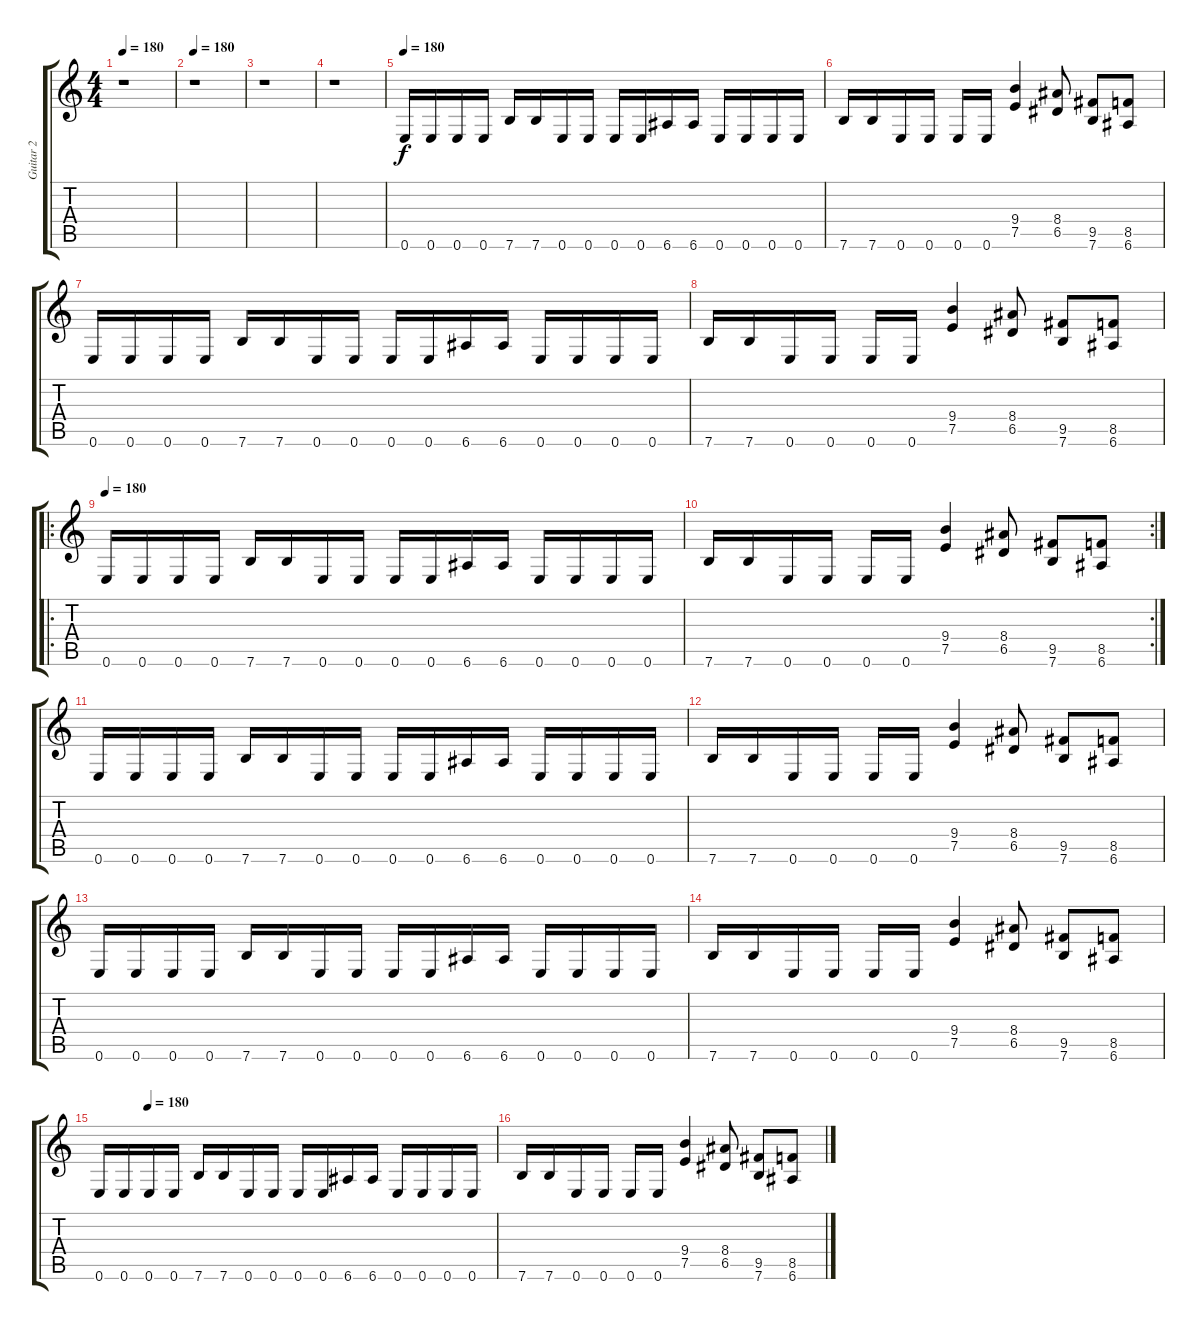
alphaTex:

\track ("Guitar 2" "Guitar 2") {instrument overdrivenguitar}
\staff {score tabs}
\tuning (E4 B3 G3 D3 A2 E2) {hide}
\ts (4 4)
\tempo 180
\clef g2
\ks c
r.1{dy f} |
\tempo 180
r.1 |
r.1 |
r.1 |
\tempo 180
0.6.16{instrument distortionguitar} 0.6.16 0.6.16 0.6.16 7.6.16 7.6.16 0.6.16 0.6.16 0.6.16 0.6.16 6.6.16 6.6.16 0.6.16 0.6.16 0.6.16 0.6.16 |
7.6.16 7.6.16 0.6.16 0.6.16 0.6.16 0.6.16 (9.4 7.5).4 (8.4 6.5).8 (9.5 7.6).8 (8.5 6.6).8 |
0.6.16 0.6.16 0.6.16 0.6.16 7.6.16 7.6.16 0.6.16 0.6.16 0.6.16 0.6.16 6.6.16 6.6.16 0.6.16 0.6.16 0.6.16 0.6.16 |
7.6.16 7.6.16 0.6.16 0.6.16 0.6.16 0.6.16 (9.4 7.5).4 (8.4 6.5).8 (9.5 7.6).8 (8.5 6.6).8 |
\ro
\tempo 180
0.6.16{instrument distortionguitar} 0.6.16 0.6.16 0.6.16 7.6.16 7.6.16 0.6.16 0.6.16 0.6.16 0.6.16 6.6.16 6.6.16 0.6.16 0.6.16 0.6.16 0.6.16 |
\rc 2
7.6.16 7.6.16 0.6.16 0.6.16 0.6.16 0.6.16 (9.4 7.5).4 (8.4 6.5).8 (9.5 7.6).8 (8.5 6.6).8 |
0.6.16{instrument distortionguitar} 0.6.16 0.6.16 0.6.16 7.6.16 7.6.16 0.6.16 0.6.16 0.6.16 0.6.16 6.6.16 6.6.16 0.6.16 0.6.16 0.6.16 0.6.16 |
7.6.16 7.6.16 0.6.16 0.6.16 0.6.16 0.6.16 (9.4 7.5).4 (8.4 6.5).8 (9.5 7.6).8 (8.5 6.6).8 |
0.6.16 0.6.16 0.6.16 0.6.16 7.6.16 7.6.16 0.6.16 0.6.16 0.6.16 0.6.16 6.6.16 6.6.16 0.6.16 0.6.16 0.6.16 0.6.16 |
7.6.16 7.6.16 0.6.16 0.6.16 0.6.16 0.6.16 (9.4 7.5).4 (8.4 6.5).8 (9.5 7.6).8 (8.5 6.6).8 |
\tempo (180 0.125)
0.6.16 0.6.16 0.6.16 0.6.16 7.6.16 7.6.16 0.6.16 0.6.16 0.6.16 0.6.16 6.6.16 6.6.16 0.6.16 0.6.16 0.6.16 0.6.16 |
7.6.16 7.6.16 0.6.16 0.6.16 0.6.16 0.6.16 (9.4 7.5).4 (8.4 6.5).8 (9.5 7.6).8 (8.5 6.6).8
